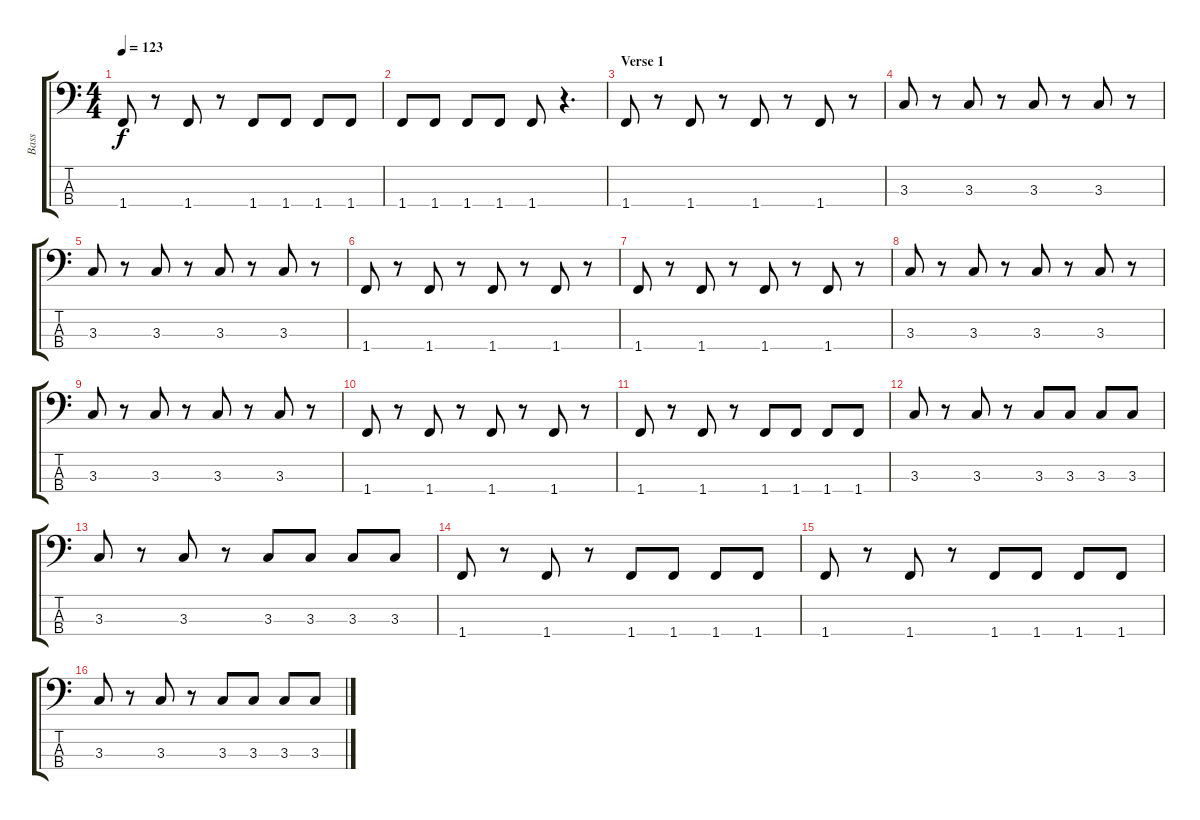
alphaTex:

\track ("Bass" "Bass") {instrument electricbassfinger}
\staff {score tabs}
\tuning (G2 D2 A1 E1) {hide}
\ts (4 4)
\tempo 123
\clef f4
\ks c
1.4.8{dy f} r.8 1.4.8 r.8 1.4.8 1.4.8 1.4.8 1.4.8 |
1.4.8 1.4.8 1.4.8 1.4.8 1.4.8 r.4{d} |
\section ("" "Verse 1")
1.4.8 r.8 1.4.8 r.8 1.4.8 r.8 1.4.8 r.8 |
3.3.8 r.8 3.3.8 r.8 3.3.8 r.8 3.3.8 r.8 |
3.3.8 r.8 3.3.8 r.8 3.3.8 r.8 3.3.8 r.8 |
1.4.8 r.8 1.4.8 r.8 1.4.8 r.8 1.4.8 r.8 |
1.4.8 r.8 1.4.8 r.8 1.4.8 r.8 1.4.8 r.8 |
3.3.8 r.8 3.3.8 r.8 3.3.8 r.8 3.3.8 r.8 |
3.3.8 r.8 3.3.8 r.8 3.3.8 r.8 3.3.8 r.8 |
1.4.8 r.8 1.4.8 r.8 1.4.8 r.8 1.4.8 r.8 |
1.4.8 r.8 1.4.8 r.8 1.4.8 1.4.8 1.4.8 1.4.8 |
3.3.8 r.8 3.3.8 r.8 3.3.8 3.3.8 3.3.8 3.3.8 |
3.3.8 r.8 3.3.8 r.8 3.3.8 3.3.8 3.3.8 3.3.8 |
1.4.8 r.8 1.4.8 r.8 1.4.8 1.4.8 1.4.8 1.4.8 |
1.4.8 r.8 1.4.8 r.8 1.4.8 1.4.8 1.4.8 1.4.8 |
3.3.8 r.8 3.3.8 r.8 3.3.8 3.3.8 3.3.8 3.3.8
